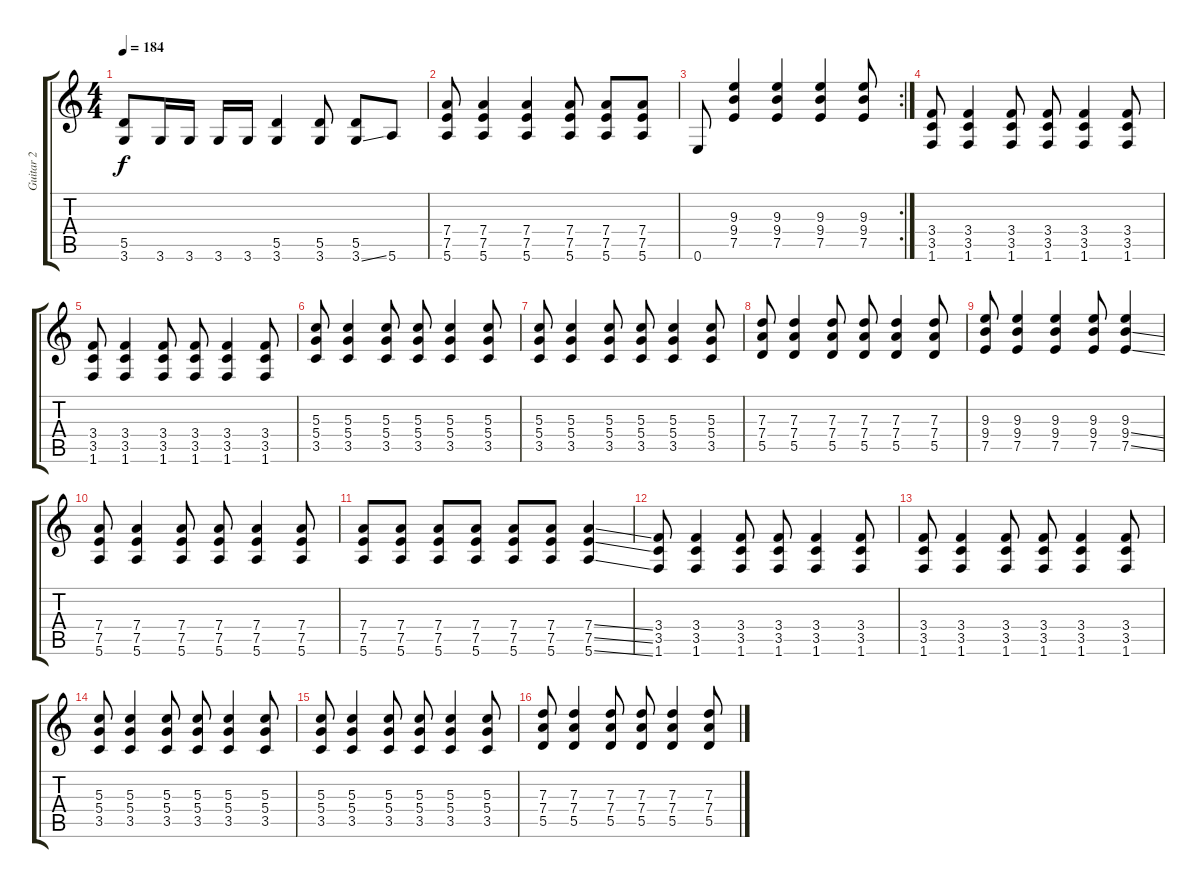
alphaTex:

\track ("Guitar 2" "Guitar 2") {instrument distortionguitar}
\staff {score tabs}
\tuning (E4 B3 G3 D3 A2 E2) {hide}
\ts (4 4)
\tempo 184
\clef g2
\ks c
(5.5 3.6).8{dy f} 3.6.16 3.6.16 3.6.16 3.6.16 (5.5 3.6).4 (5.5 3.6).8 (5.5 3.6{ss}).8 5.6.8 |
(7.4 7.5 5.6).8 (7.4 7.5 5.6).4 (7.4 7.5 5.6).4 (7.4 7.5 5.6).8 (7.4 7.5 5.6).8 (7.4 7.5 5.6).8 |
\rc 2
0.6.8 (9.3 9.4 7.5).4 (9.3 9.4 7.5).4 (9.3 9.4 7.5).4 (9.3 9.4 7.5).8 |
(3.4 3.5 1.6).8 (3.4 3.5 1.6).4 (3.4 3.5 1.6).8 (3.4 3.5 1.6).8 (3.4 3.5 1.6).4 (3.4 3.5 1.6).8 |
(3.4 3.5 1.6).8 (3.4 3.5 1.6).4 (3.4 3.5 1.6).8 (3.4 3.5 1.6).8 (3.4 3.5 1.6).4 (3.4 3.5 1.6).8 |
(5.3 5.4 3.5).8 (5.3 5.4 3.5).4 (5.3 5.4 3.5).8 (5.3 5.4 3.5).8 (5.3 5.4 3.5).4 (5.3 5.4 3.5).8 |
(5.3 5.4 3.5).8 (5.3 5.4 3.5).4 (5.3 5.4 3.5).8 (5.3 5.4 3.5).8 (5.3 5.4 3.5).4 (5.3 5.4 3.5).8 |
(7.3 7.4 5.5).8 (7.3 7.4 5.5).4 (7.3 7.4 5.5).8 (7.3 7.4 5.5).8 (7.3 7.4 5.5).4 (7.3 7.4 5.5).8 |
(9.3 9.4 7.5).8 (9.3 9.4 7.5).4 (9.3 9.4 7.5).4 (9.3 9.4 7.5).8 (9.3 9.4{ss} 7.5{ss}).4 |
(7.4 7.5 5.6).8 (7.4 7.5 5.6).4 (7.4 7.5 5.6).8 (7.4 7.5 5.6).8 (7.4 7.5 5.6).4 (7.4 7.5 5.6).8 |
(7.4 7.5 5.6).8 (7.4 7.5 5.6).8 (7.4 7.5 5.6).8 (7.4 7.5 5.6).8 (7.4 7.5 5.6).8 (7.4 7.5 5.6).8 (7.4{ss} 7.5{ss} 5.6{ss}).4 |
(3.4 3.5 1.6).8 (3.4 3.5 1.6).4 (3.4 3.5 1.6).8 (3.4 3.5 1.6).8 (3.4 3.5 1.6).4 (3.4 3.5 1.6).8 |
(3.4 3.5 1.6).8 (3.4 3.5 1.6).4 (3.4 3.5 1.6).8 (3.4 3.5 1.6).8 (3.4 3.5 1.6).4 (3.4 3.5 1.6).8 |
(5.3 5.4 3.5).8 (5.3 5.4 3.5).4 (5.3 5.4 3.5).8 (5.3 5.4 3.5).8 (5.3 5.4 3.5).4 (5.3 5.4 3.5).8 |
(5.3 5.4 3.5).8 (5.3 5.4 3.5).4 (5.3 5.4 3.5).8 (5.3 5.4 3.5).8 (5.3 5.4 3.5).4 (5.3 5.4 3.5).8 |
(7.3 7.4 5.5).8 (7.3 7.4 5.5).4 (7.3 7.4 5.5).8 (7.3 7.4 5.5).8 (7.3 7.4 5.5).4 (7.3 7.4 5.5).8
